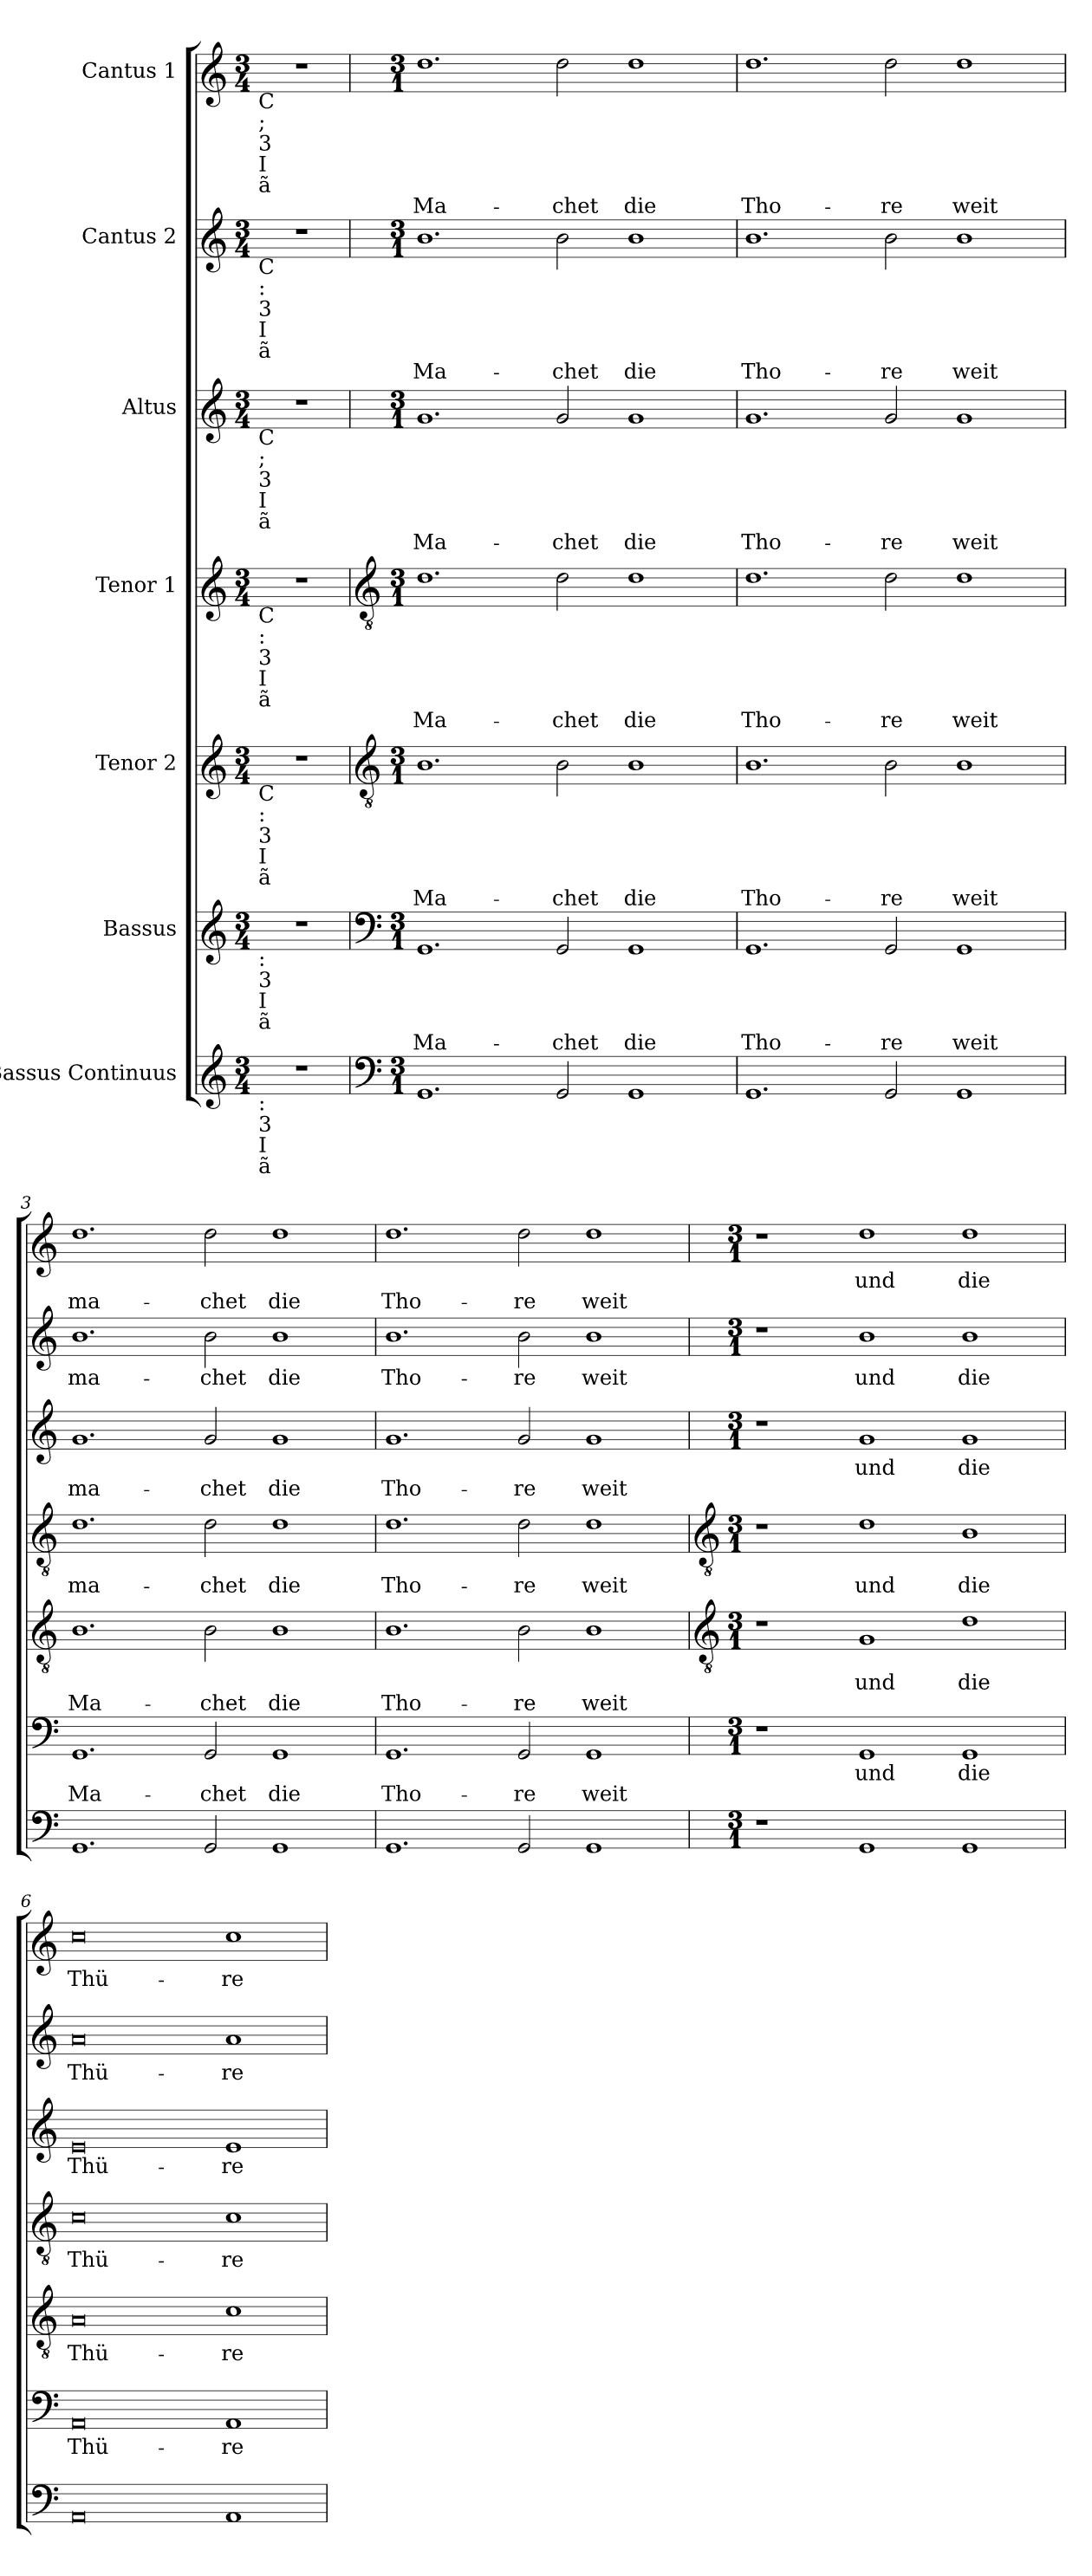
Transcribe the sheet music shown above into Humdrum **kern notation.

**kern	**kern	**text	**text	**kern	**text	**text	**kern	**text	**kern	**text	**text	**kern	**text	**kern	**text	**text
*part7	*part6	*part6	*part6	*part5	*part5	*part5	*part4	*part4	*part3	*part3	*part3	*part2	*part2	*part1	*part1	*part1
*staff7	*staff6	*staff6	*staff6	*staff5	*staff5	*staff5	*staff4	*staff4	*staff3	*staff3	*staff3	*staff2	*staff2	*staff1	*staff1	*staff1
*I"Bassus Continuus	*I"Bassus	*	*	*I"Tenor 2	*	*	*I"Tenor 1	*	*I"Altus	*	*	*I"Cantus 2	*	*I"Cantus 1	*	*
*clefG2	*clefG2	*	*	*clefG2	*	*	*clefG2	*	*clefG2	*	*	*clefG2	*	*clefG2	*	*
*k[]	*k[]	*	*	*k[]	*	*	*k[]	*	*k[]	*	*	*k[]	*	*k[]	*	*
*C:	*C:	*	*	*C:	*	*	*C:	*	*C:	*	*	*C:	*	*C:	*	*
*M3/4	*M3/4	*	*	*M3/4	*	*	*M3/4	*	*M3/4	*	*	*M3/4	*	*M3/4	*	*
=	=	=	=	=	=	=	=	=	=	=	=	=	=	=	=	=
!	!	!	!	!	!	!	!	!	!	!	!	!	!	!LO:TX:b:t=C	!	!
!	!	!	!	!	!	!	!	!	!	!	!	!	!	!LO:TX:b:t=;	!	!
!	!	!	!	!	!	!	!	!	!	!	!	!	!	!LO:TX:b:t=3	!	!
!	!	!	!	!	!	!	!	!	!	!	!	!	!	!LO:TX:b:t=I	!	!
!	!	!	!	!	!	!	!	!	!	!	!	!	!	!LO:TX:b:t=ã	!	!
!	!	!	!	!	!	!	!	!	!	!	!	!LO:TX:b:t=C	!	!	!	!
!	!	!	!	!	!	!	!	!	!	!	!	!LO:TX:b:t=&colon;	!	!	!	!
!	!	!	!	!	!	!	!	!	!	!	!	!LO:TX:b:t=3	!	!	!	!
!	!	!	!	!	!	!	!	!	!	!	!	!LO:TX:b:t=I	!	!	!	!
!	!	!	!	!	!	!	!	!	!	!	!	!LO:TX:b:t=ã	!	!	!	!
!	!	!	!	!	!	!	!	!	!LO:TX:b:t=C	!	!	!	!	!	!	!
!	!	!	!	!	!	!	!	!	!LO:TX:b:t=;	!	!	!	!	!	!	!
!	!	!	!	!	!	!	!	!	!LO:TX:b:t=3	!	!	!	!	!	!	!
!	!	!	!	!	!	!	!	!	!LO:TX:b:t=I	!	!	!	!	!	!	!
!	!	!	!	!	!	!	!	!	!LO:TX:b:t=ã	!	!	!	!	!	!	!
!	!	!	!	!	!	!	!LO:TX:b:t=C	!	!	!	!	!	!	!	!	!
!	!	!	!	!	!	!	!LO:TX:b:t=&colon;	!	!	!	!	!	!	!	!	!
!	!	!	!	!	!	!	!LO:TX:b:t=3	!	!	!	!	!	!	!	!	!
!	!	!	!	!	!	!	!LO:TX:b:t=I	!	!	!	!	!	!	!	!	!
!	!	!	!	!	!	!	!LO:TX:b:t=ã	!	!	!	!	!	!	!	!	!
!	!	!	!	!LO:TX:b:t=C	!	!	!	!	!	!	!	!	!	!	!	!
!	!	!	!	!LO:TX:b:t=&colon;	!	!	!	!	!	!	!	!	!	!	!	!
!	!	!	!	!LO:TX:b:t=3	!	!	!	!	!	!	!	!	!	!	!	!
!	!	!	!	!LO:TX:b:t=I	!	!	!	!	!	!	!	!	!	!	!	!
!	!	!	!	!LO:TX:b:t=ã	!	!	!	!	!	!	!	!	!	!	!	!
!	!LO:TX:b:t=&colon;	!	!	!	!	!	!	!	!	!	!	!	!	!	!	!
!	!LO:TX:b:t=3	!	!	!	!	!	!	!	!	!	!	!	!	!	!	!
!	!LO:TX:b:t=I	!	!	!	!	!	!	!	!	!	!	!	!	!	!	!
!	!LO:TX:b:t=ã	!	!	!	!	!	!	!	!	!	!	!	!	!	!	!
!LO:TX:b:t=&colon;	!	!	!	!	!	!	!	!	!	!	!	!	!	!	!	!
!LO:TX:b:t=3	!	!	!	!	!	!	!	!	!	!	!	!	!	!	!	!
!LO:TX:b:t=I	!	!	!	!	!	!	!	!	!	!	!	!	!	!	!	!
!LO:TX:b:t=ã	!	!	!	!	!	!	!	!	!	!	!	!	!	!	!	!
2.r	2.r	.	.	2.r	.	.	2.r	.	2.r	.	.	2.r	.	2.r	.	.
!!LO:LB:g=z
=1	=1	=1	=1	=1	=1	=1	=1	=1	=1	=1	=1	=1	=1	=1	=1	=1
*clefF4	*clefF4	*	*	*clefGv2	*	*	*clefGv2	*	*	*	*	*	*	*	*	*
*M3/1	*M3/1	*	*	*M3/1	*	*	*M3/1	*	*M3/1	*	*	*M3/1	*	*M3/1	*	*
!	!	!LO:LY:b	!	!	!LO:LY:b	!	!	!LO:LY:b	!	!LO:LY:b	!	!	!LO:LY:b	!	!LO:LY:b	!
1.GG	1.GG	Ma-	.	1.B	Ma-	.	1.d	Ma-	1.g	Ma-	.	1.b	Ma-	1.dd	Ma-	.
!	!	!LO:LY:b	!	!	!LO:LY:b	!	!	!LO:LY:b	!	!LO:LY:b	!	!	!LO:LY:b	!	!LO:LY:b	!
2GG	2GG	-chet	.	2B	-chet	.	2d	-chet	2g	-chet	.	2b	-chet	2dd	-chet	.
!	!	!LO:LY:b	!	!	!LO:LY:b	!	!	!LO:LY:b	!	!LO:LY:b	!	!	!LO:LY:b	!	!LO:LY:b	!
1GG	1GG	die	.	1B	die	.	1d	die	1g	die	.	1b	die	1dd	die	.
=2	=2	=2	=2	=2	=2	=2	=2	=2	=2	=2	=2	=2	=2	=2	=2	=2
!	!	!LO:LY:b	!	!	!LO:LY:b	!	!	!LO:LY:b	!	!LO:LY:b	!	!	!LO:LY:b	!	!LO:LY:b	!
1.GG	1.GG	Tho-	.	1.B	Tho-	.	1.d	Tho-	1.g	Tho-	.	1.b	Tho-	1.dd	Tho-	.
!	!	!LO:LY:b	!	!	!LO:LY:b	!	!	!LO:LY:b	!	!LO:LY:b	!	!	!LO:LY:b	!	!LO:LY:b	!
2GG	2GG	-re	.	2B	-re	.	2d	-re	2g	-re	.	2b	-re	2dd	-re	.
!	!	!LO:LY:b	!	!	!LO:LY:b	!	!	!LO:LY:b	!	!LO:LY:b	!	!	!LO:LY:b	!	!LO:LY:b	!
1GG	1GG	weit	.	1B	weit	.	1d	weit	1g	weit	.	1b	weit	1dd	weit	.
=3	=3	=3	=3	=3	=3	=3	=3	=3	=3	=3	=3	=3	=3	=3	=3	=3
!	!	!	!LO:LY:b	!	!	!LO:LY:b	!	!LO:LY:b	!	!	!LO:LY:b	!	!LO:LY:b	!	!	!LO:LY:b
1.GG	1.GG	.	Ma-	1.B	.	Ma-	1.d	ma-	1.g	.	ma-	1.b	ma-	1.dd	.	ma-
!	!	!	!LO:LY:b	!	!	!LO:LY:b	!	!LO:LY:b	!	!	!LO:LY:b	!	!LO:LY:b	!	!	!LO:LY:b
2GG	2GG	.	-chet	2B	.	-chet	2d	-chet	2g	.	-chet	2b	-chet	2dd	.	-chet
!	!	!	!LO:LY:b	!	!	!LO:LY:b	!	!LO:LY:b	!	!	!LO:LY:b	!	!LO:LY:b	!	!	!LO:LY:b
1GG	1GG	.	die	1B	.	die	1d	die	1g	.	die	1b	die	1dd	.	die
=4	=4	=4	=4	=4	=4	=4	=4	=4	=4	=4	=4	=4	=4	=4	=4	=4
!	!	!	!LO:LY:b	!	!	!LO:LY:b	!	!LO:LY:b	!	!	!LO:LY:b	!	!LO:LY:b	!	!	!LO:LY:b
1.GG	1.GG	.	Tho-	1.B	.	Tho-	1.d	Tho-	1.g	.	Tho-	1.b	Tho-	1.dd	.	Tho-
!	!	!	!LO:LY:b	!	!	!LO:LY:b	!	!LO:LY:b	!	!	!LO:LY:b	!	!LO:LY:b	!	!	!LO:LY:b
2GG	2GG	.	-re	2B	.	-re	2d	-re	2g	.	-re	2b	-re	2dd	.	-re
!	!	!	!LO:LY:b	!	!	!LO:LY:b	!	!LO:LY:b	!	!	!LO:LY:b	!	!LO:LY:b	!	!	!LO:LY:b
1GG	1GG	.	weit	1B	.	weit	1d	weit	1g	.	weit	1b	weit	1dd	.	weit
!!LO:LB:g=z
=5	=5	=5	=5	=5	=5	=5	=5	=5	=5	=5	=5	=5	=5	=5	=5	=5
*	*	*	*	*clefGv2	*	*	*clefGv2	*	*	*	*	*	*	*	*	*
*M3/1	*M3/1	*	*	*M3/1	*	*	*M3/1	*	*M3/1	*	*	*M3/1	*	*M3/1	*	*
1r	1r	.	.	1r	.	.	1r	.	1r	.	.	1r	.	1r	.	.
!	!	!LO:LY:b	!	!	!LO:LY:b	!	!	!LO:LY:b	!	!LO:LY:b	!	!	!LO:LY:b	!	!LO:LY:b	!
1GG	1GG	und	.	1G	und	.	1d	und	1g	und	.	1b	und	1dd	und	.
!	!	!LO:LY:b	!	!	!LO:LY:b	!	!	!LO:LY:b	!	!LO:LY:b	!	!	!LO:LY:b	!	!LO:LY:b	!
1GG	1GG	die	.	1d	die	.	1B	die	1g	die	.	1b	die	1dd	die	.
=6	=6	=6	=6	=6	=6	=6	=6	=6	=6	=6	=6	=6	=6	=6	=6	=6
!	!	!LO:LY:b	!	!	!LO:LY:b	!	!	!LO:LY:b	!	!LO:LY:b	!	!	!LO:LY:b	!	!LO:LY:b	!
0AA	0AA	Thü-	.	0A	Thü-	.	0c	Thü-	0e	Thü-	.	0a	Thü-	0cc	Thü-	.
!	!	!LO:LY:b	!	!	!LO:LY:b	!	!	!LO:LY:b	!	!LO:LY:b	!	!	!LO:LY:b	!	!LO:LY:b	!
1AA	1AA	-re	.	1c	-re	.	1c	-re	1e	-re	.	1a	-re	1cc	-re	.
=	=	=	=	=	=	=	=	=	=	=	=	=	=	=	=	=
*-	*-	*-	*-	*-	*-	*-	*-	*-	*-	*-	*-	*-	*-	*-	*-	*-
